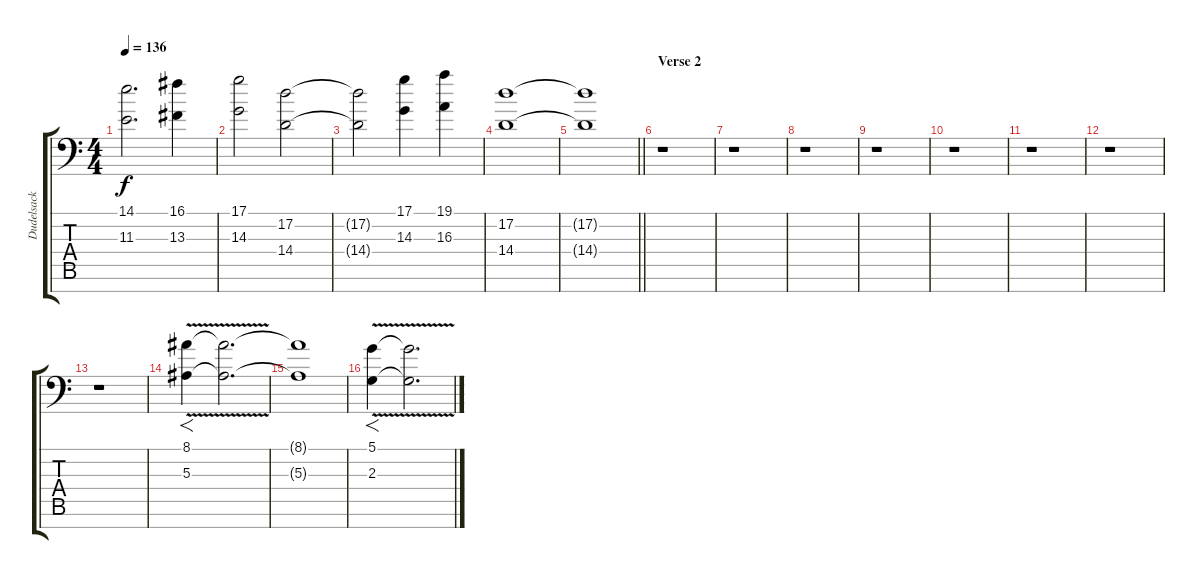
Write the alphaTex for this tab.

\track ("Dudelsack" "Dudelsack") {instrument fiddle}
\staff {score tabs}
\tuning (D4 A3 F3 C3 G2 D2 A1) {hide}
\ts (4 4)
\tempo 136
\clef f4
\ks c
(14.1{t} 11.3{t}).2{d dy f} (16.1 13.3).4 |
(17.1 14.3).2 (17.2 14.4).2 |
(17.2{t} 14.4{t}).2 (17.1 14.3).4 (19.1 16.3).4 |
(17.2 14.4).1 |
\barLineRight lightlight
(17.2{t} 14.4{t}).1 |
\section ("" "Verse 2")
r.1 |
r.1 |
r.1 |
r.1 |
r.1 |
r.1 |
r.1 |
r.1 |
(8.1{v} 5.3{v}).4{f volume 8 instrument lead2sawtooth} (8.1{t} 5.3{t}).2{d} |
(8.1{t} 5.3{t}).1 |
(5.1{v} 2.3{v}).4{f} (5.1{t} 2.3{t}).2{d}
